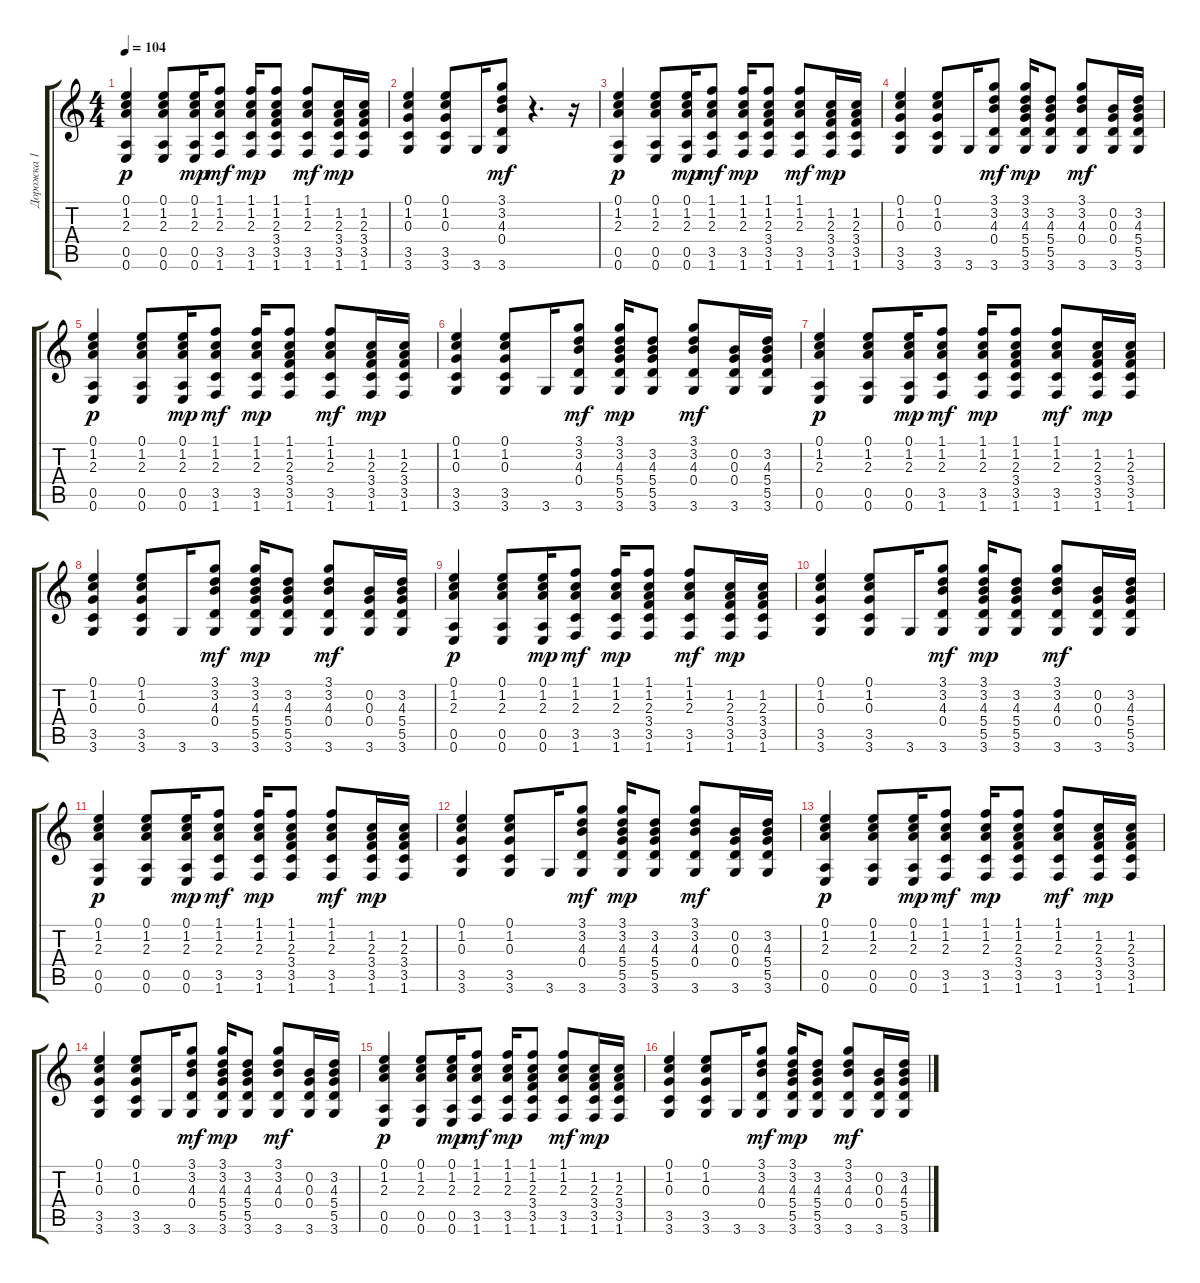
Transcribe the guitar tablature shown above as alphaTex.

\track ("Дорожка 1" "Дорожка 1") {instrument acousticguitarsteel}
\staff {score tabs}
\tuning (E4 B3 G3 D3 A2 E2) {hide}
\ts (4 4)
\tempo 104
\clef g2
\ks c
(0.1 1.2 2.3 0.5 0.6).4{dy p} (0.1 1.2 2.3 0.5 0.6).8 (0.1 1.2 2.3 0.5 0.6).16{dy mp} (1.1 1.2 2.3 3.5 1.6).8{dy mf} (1.1 1.2 2.3 3.5 1.6).16{dy mp} (1.1 1.2 2.3 3.4 3.5 1.6).8 (1.1 1.2 2.3 3.5 1.6).8{dy mf} (1.2 2.3 3.4 3.5 1.6).16{dy mp} (1.2 2.3 3.4 3.5 1.6).16 |
(0.1 1.2 0.3 3.5 3.6).4 (0.1 1.2 0.3 3.5 3.6).8 3.6.16 (3.1 3.2 4.3 0.4 3.6).8{dy mf} r.4{d} r.16 |
(0.1 1.2 2.3 0.5 0.6).4{dy p} (0.1 1.2 2.3 0.5 0.6).8 (0.1 1.2 2.3 0.5 0.6).16{dy mp} (1.1 1.2 2.3 3.5 1.6).8{dy mf} (1.1 1.2 2.3 3.5 1.6).16{dy mp} (1.1 1.2 2.3 3.4 3.5 1.6).8 (1.1 1.2 2.3 3.5 1.6).8{dy mf} (1.2 2.3 3.4 3.5 1.6).16{dy mp} (1.2 2.3 3.4 3.5 1.6).16 |
(0.1 1.2 0.3 3.5 3.6).4 (0.1 1.2 0.3 3.5 3.6).8 3.6.16 (3.1 3.2 4.3 0.4 3.6).8{dy mf} (3.1 3.2 4.3 5.4 5.5 3.6).16{dy mp} (3.2 4.3 5.4 5.5 3.6).8 (3.1 3.2 4.3 0.4 3.6).8{dy mf} (0.2 0.3 0.4 3.6).16 (3.2 4.3 5.4 5.5 3.6).16 |
(0.1 1.2 2.3 0.5 0.6).4{dy p} (0.1 1.2 2.3 0.5 0.6).8 (0.1 1.2 2.3 0.5 0.6).16{dy mp} (1.1 1.2 2.3 3.5 1.6).8{dy mf} (1.1 1.2 2.3 3.5 1.6).16{dy mp} (1.1 1.2 2.3 3.4 3.5 1.6).8 (1.1 1.2 2.3 3.5 1.6).8{dy mf} (1.2 2.3 3.4 3.5 1.6).16{dy mp} (1.2 2.3 3.4 3.5 1.6).16 |
(0.1 1.2 0.3 3.5 3.6).4 (0.1 1.2 0.3 3.5 3.6).8 3.6.16 (3.1 3.2 4.3 0.4 3.6).8{dy mf} (3.1 3.2 4.3 5.4 5.5 3.6).16{dy mp} (3.2 4.3 5.4 5.5 3.6).8 (3.1 3.2 4.3 0.4 3.6).8{dy mf} (0.2 0.3 0.4 3.6).16 (3.2 4.3 5.4 5.5 3.6).16 |
(0.1 1.2 2.3 0.5 0.6).4{dy p} (0.1 1.2 2.3 0.5 0.6).8 (0.1 1.2 2.3 0.5 0.6).16{dy mp} (1.1 1.2 2.3 3.5 1.6).8{dy mf} (1.1 1.2 2.3 3.5 1.6).16{dy mp} (1.1 1.2 2.3 3.4 3.5 1.6).8 (1.1 1.2 2.3 3.5 1.6).8{dy mf} (1.2 2.3 3.4 3.5 1.6).16{dy mp} (1.2 2.3 3.4 3.5 1.6).16 |
(0.1 1.2 0.3 3.5 3.6).4 (0.1 1.2 0.3 3.5 3.6).8 3.6.16 (3.1 3.2 4.3 0.4 3.6).8{dy mf} (3.1 3.2 4.3 5.4 5.5 3.6).16{dy mp} (3.2 4.3 5.4 5.5 3.6).8 (3.1 3.2 4.3 0.4 3.6).8{dy mf} (0.2 0.3 0.4 3.6).16 (3.2 4.3 5.4 5.5 3.6).16 |
(0.1 1.2 2.3 0.5 0.6).4{dy p} (0.1 1.2 2.3 0.5 0.6).8 (0.1 1.2 2.3 0.5 0.6).16{dy mp} (1.1 1.2 2.3 3.5 1.6).8{dy mf} (1.1 1.2 2.3 3.5 1.6).16{dy mp} (1.1 1.2 2.3 3.4 3.5 1.6).8 (1.1 1.2 2.3 3.5 1.6).8{dy mf} (1.2 2.3 3.4 3.5 1.6).16{dy mp} (1.2 2.3 3.4 3.5 1.6).16 |
(0.1 1.2 0.3 3.5 3.6).4 (0.1 1.2 0.3 3.5 3.6).8 3.6.16 (3.1 3.2 4.3 0.4 3.6).8{dy mf} (3.1 3.2 4.3 5.4 5.5 3.6).16{dy mp} (3.2 4.3 5.4 5.5 3.6).8 (3.1 3.2 4.3 0.4 3.6).8{dy mf} (0.2 0.3 0.4 3.6).16 (3.2 4.3 5.4 5.5 3.6).16 |
(0.1 1.2 2.3 0.5 0.6).4{dy p} (0.1 1.2 2.3 0.5 0.6).8 (0.1 1.2 2.3 0.5 0.6).16{dy mp} (1.1 1.2 2.3 3.5 1.6).8{dy mf} (1.1 1.2 2.3 3.5 1.6).16{dy mp} (1.1 1.2 2.3 3.4 3.5 1.6).8 (1.1 1.2 2.3 3.5 1.6).8{dy mf} (1.2 2.3 3.4 3.5 1.6).16{dy mp} (1.2 2.3 3.4 3.5 1.6).16 |
(0.1 1.2 0.3 3.5 3.6).4 (0.1 1.2 0.3 3.5 3.6).8 3.6.16 (3.1 3.2 4.3 0.4 3.6).8{dy mf} (3.1 3.2 4.3 5.4 5.5 3.6).16{dy mp} (3.2 4.3 5.4 5.5 3.6).8 (3.1 3.2 4.3 0.4 3.6).8{dy mf} (0.2 0.3 0.4 3.6).16 (3.2 4.3 5.4 5.5 3.6).16 |
(0.1 1.2 2.3 0.5 0.6).4{dy p} (0.1 1.2 2.3 0.5 0.6).8 (0.1 1.2 2.3 0.5 0.6).16{dy mp} (1.1 1.2 2.3 3.5 1.6).8{dy mf} (1.1 1.2 2.3 3.5 1.6).16{dy mp} (1.1 1.2 2.3 3.4 3.5 1.6).8 (1.1 1.2 2.3 3.5 1.6).8{dy mf} (1.2 2.3 3.4 3.5 1.6).16{dy mp} (1.2 2.3 3.4 3.5 1.6).16 |
(0.1 1.2 0.3 3.5 3.6).4 (0.1 1.2 0.3 3.5 3.6).8 3.6.16 (3.1 3.2 4.3 0.4 3.6).8{dy mf} (3.1 3.2 4.3 5.4 5.5 3.6).16{dy mp} (3.2 4.3 5.4 5.5 3.6).8 (3.1 3.2 4.3 0.4 3.6).8{dy mf} (0.2 0.3 0.4 3.6).16 (3.2 4.3 5.4 5.5 3.6).16 |
(0.1 1.2 2.3 0.5 0.6).4{dy p} (0.1 1.2 2.3 0.5 0.6).8 (0.1 1.2 2.3 0.5 0.6).16{dy mp} (1.1 1.2 2.3 3.5 1.6).8{dy mf} (1.1 1.2 2.3 3.5 1.6).16{dy mp} (1.1 1.2 2.3 3.4 3.5 1.6).8 (1.1 1.2 2.3 3.5 1.6).8{dy mf} (1.2 2.3 3.4 3.5 1.6).16{dy mp} (1.2 2.3 3.4 3.5 1.6).16 |
(0.1 1.2 0.3 3.5 3.6).4 (0.1 1.2 0.3 3.5 3.6).8 3.6.16 (3.1 3.2 4.3 0.4 3.6).8{dy mf} (3.1 3.2 4.3 5.4 5.5 3.6).16{dy mp} (3.2 4.3 5.4 5.5 3.6).8 (3.1 3.2 4.3 0.4 3.6).8{dy mf} (0.2 0.3 0.4 3.6).16 (3.2 4.3 5.4 5.5 3.6).16
